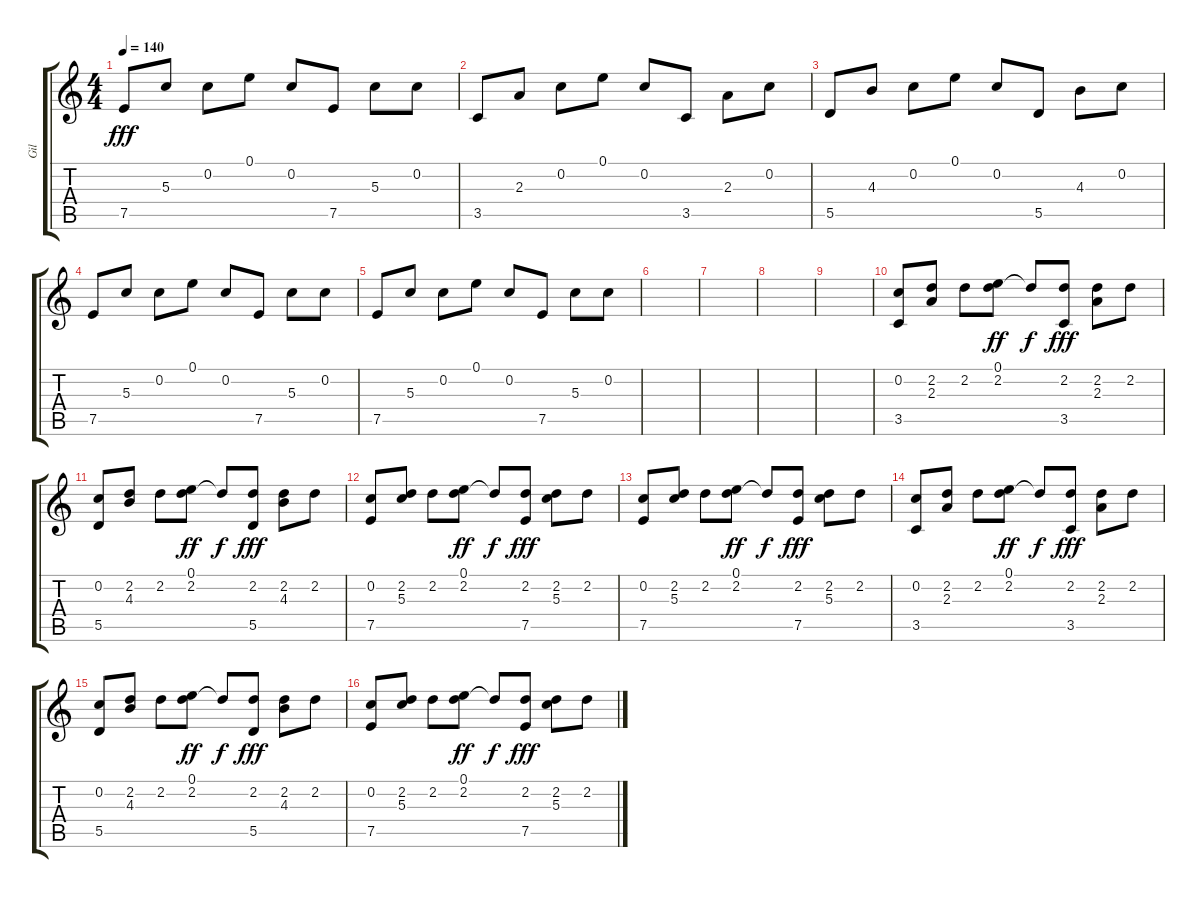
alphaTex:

\track ("Gil" "Gil") {instrument distortionguitar}
\staff {score tabs}
\tuning (E4 C4 G3 D3 A2 E2) {hide}
\ts (4 4)
\tempo 140
\clef g2
\ks c
7.5.8{dy fff} 5.3.8 0.2.8 0.1.8 0.2.8 7.5.8 5.3.8 0.2.8 |
3.5.8 2.3.8 0.2.8 0.1.8 0.2.8 3.5.8 2.3.8 0.2.8 |
5.5.8 4.3.8 0.2.8 0.1.8 0.2.8 5.5.8 4.3.8 0.2.8 |
7.5.8 5.3.8 0.2.8 0.1.8 0.2.8 7.5.8 5.3.8 0.2.8 |
7.5.8 5.3.8 0.2.8 0.1.8 0.2.8 7.5.8 5.3.8 0.2.8 |
|
|
|
|
(0.2 3.5).8 (2.2 2.3).8 2.2.8 (0.1 2.2).8{dy ff} 2.2{t}.8{dy f} (2.2 3.5).8{dy fff} (2.2 2.3).8 2.2.8 |
(0.2 5.5).8 (2.2 4.3).8 2.2.8 (0.1 2.2).8{dy ff} 2.2{t}.8{dy f} (2.2 5.5).8{dy fff} (2.2 4.3).8 2.2.8 |
(0.2 7.5).8 (2.2 5.3).8 2.2.8 (0.1 2.2).8{dy ff} 2.2{t}.8{dy f} (2.2 7.5).8{dy fff} (2.2 5.3).8 2.2.8 |
(0.2 7.5).8 (2.2 5.3).8 2.2.8 (0.1 2.2).8{dy ff} 2.2{t}.8{dy f} (2.2 7.5).8{dy fff} (2.2 5.3).8 2.2.8 |
(0.2 3.5).8 (2.2 2.3).8 2.2.8 (0.1 2.2).8{dy ff} 2.2{t}.8{dy f} (2.2 3.5).8{dy fff} (2.2 2.3).8 2.2.8 |
(0.2 5.5).8 (2.2 4.3).8 2.2.8 (0.1 2.2).8{dy ff} 2.2{t}.8{dy f} (2.2 5.5).8{dy fff} (2.2 4.3).8 2.2.8 |
(0.2 7.5).8 (2.2 5.3).8 2.2.8 (0.1 2.2).8{dy ff} 2.2{t}.8{dy f} (2.2 7.5).8{dy fff} (2.2 5.3).8 2.2.8
